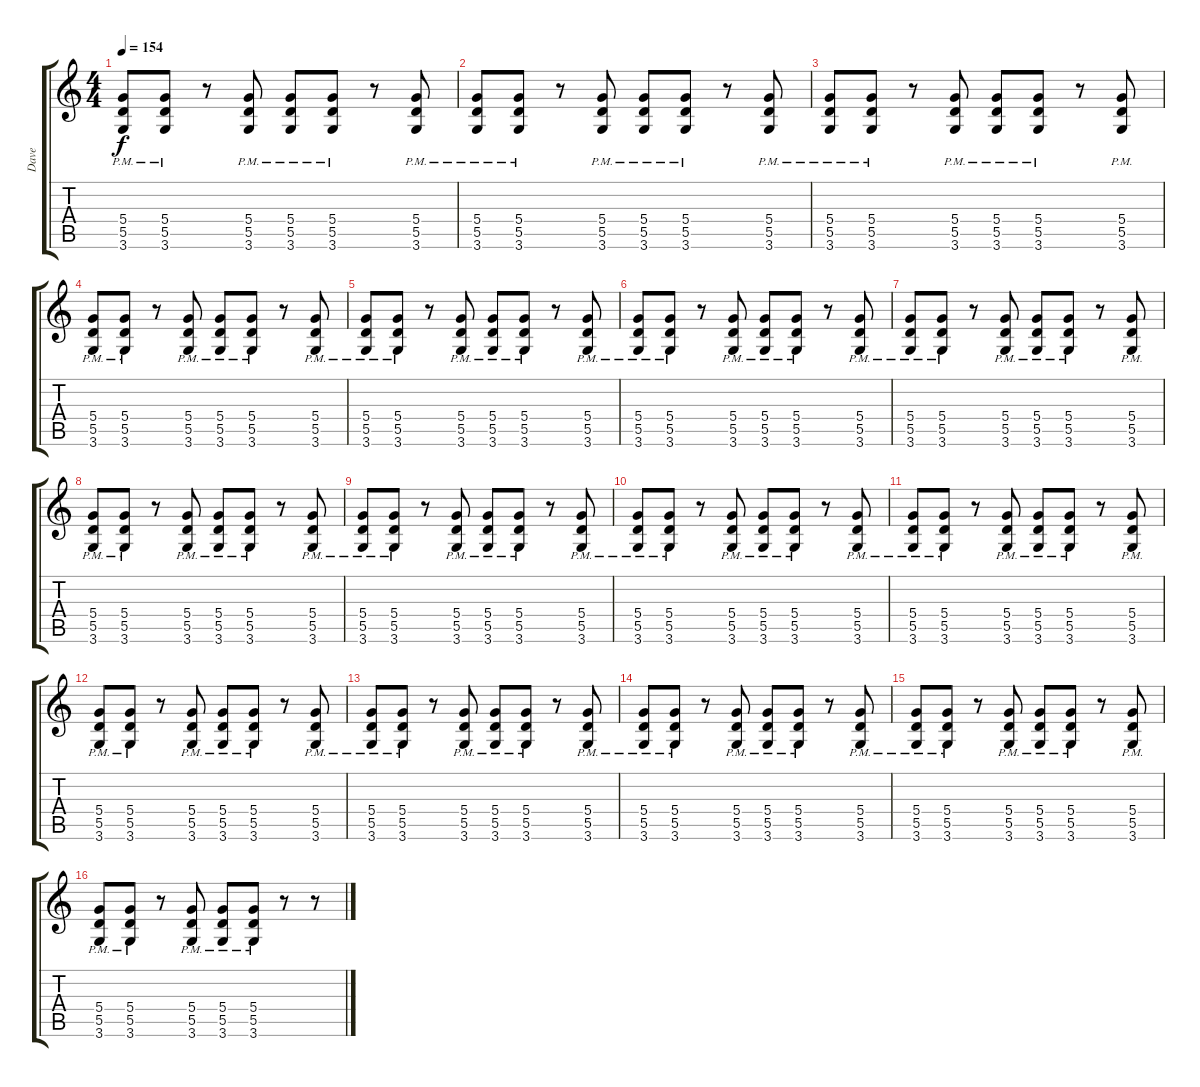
\track ("Dave" "Dave") {instrument overdrivenguitar}
\staff {score tabs}
\tuning (E4 B3 G3 D3 A2 E2) {hide}
\ts (4 4)
\tempo 154
\clef g2
\ks c
(5.4{pm} 5.5{pm} 3.6{pm}).8{dy f} (5.4{pm} 5.5{pm} 3.6{pm}).8 r.8 (5.4{pm} 5.5{pm} 3.6{pm}).8 (5.4{pm} 5.5{pm} 3.6{pm}).8 (5.4{pm} 5.5{pm} 3.6{pm}).8 r.8 (5.4{pm} 5.5{pm} 3.6{pm}).8 |
(5.4{pm} 5.5{pm} 3.6{pm}).8 (5.4{pm} 5.5{pm} 3.6{pm}).8 r.8 (5.4{pm} 5.5{pm} 3.6{pm}).8 (5.4{pm} 5.5{pm} 3.6{pm}).8 (5.4{pm} 5.5{pm} 3.6{pm}).8 r.8 (5.4{pm} 5.5{pm} 3.6{pm}).8 |
(5.4{pm} 5.5{pm} 3.6{pm}).8 (5.4{pm} 5.5{pm} 3.6{pm}).8 r.8 (5.4{pm} 5.5{pm} 3.6{pm}).8 (5.4{pm} 5.5{pm} 3.6{pm}).8 (5.4{pm} 5.5{pm} 3.6{pm}).8 r.8 (5.4{pm} 5.5{pm} 3.6{pm}).8 |
(5.4{pm} 5.5{pm} 3.6{pm}).8 (5.4{pm} 5.5{pm} 3.6{pm}).8 r.8 (5.4{pm} 5.5{pm} 3.6{pm}).8 (5.4{pm} 5.5{pm} 3.6{pm}).8 (5.4{pm} 5.5{pm} 3.6{pm}).8 r.8 (5.4{pm} 5.5{pm} 3.6{pm}).8 |
(5.4{pm} 5.5{pm} 3.6{pm}).8 (5.4{pm} 5.5{pm} 3.6{pm}).8 r.8 (5.4{pm} 5.5{pm} 3.6{pm}).8 (5.4{pm} 5.5{pm} 3.6{pm}).8 (5.4{pm} 5.5{pm} 3.6{pm}).8 r.8 (5.4{pm} 5.5{pm} 3.6{pm}).8 |
(5.4{pm} 5.5{pm} 3.6{pm}).8 (5.4{pm} 5.5{pm} 3.6{pm}).8 r.8 (5.4{pm} 5.5{pm} 3.6{pm}).8 (5.4{pm} 5.5{pm} 3.6{pm}).8 (5.4{pm} 5.5{pm} 3.6{pm}).8 r.8 (5.4{pm} 5.5{pm} 3.6{pm}).8 |
(5.4{pm} 5.5{pm} 3.6{pm}).8 (5.4{pm} 5.5{pm} 3.6{pm}).8 r.8 (5.4{pm} 5.5{pm} 3.6{pm}).8 (5.4{pm} 5.5{pm} 3.6{pm}).8 (5.4{pm} 5.5{pm} 3.6{pm}).8 r.8 (5.4{pm} 5.5{pm} 3.6{pm}).8 |
(5.4{pm} 5.5{pm} 3.6{pm}).8 (5.4{pm} 5.5{pm} 3.6{pm}).8 r.8 (5.4{pm} 5.5{pm} 3.6{pm}).8 (5.4{pm} 5.5{pm} 3.6{pm}).8 (5.4{pm} 5.5{pm} 3.6{pm}).8 r.8 (5.4{pm} 5.5{pm} 3.6{pm}).8 |
(5.4{pm} 5.5{pm} 3.6{pm}).8 (5.4{pm} 5.5{pm} 3.6{pm}).8 r.8 (5.4{pm} 5.5{pm} 3.6{pm}).8 (5.4{pm} 5.5{pm} 3.6{pm}).8 (5.4{pm} 5.5{pm} 3.6{pm}).8 r.8 (5.4{pm} 5.5{pm} 3.6{pm}).8 |
(5.4{pm} 5.5{pm} 3.6{pm}).8 (5.4{pm} 5.5{pm} 3.6{pm}).8 r.8 (5.4{pm} 5.5{pm} 3.6{pm}).8 (5.4{pm} 5.5{pm} 3.6{pm}).8 (5.4{pm} 5.5{pm} 3.6{pm}).8 r.8 (5.4{pm} 5.5{pm} 3.6{pm}).8 |
(5.4{pm} 5.5{pm} 3.6{pm}).8 (5.4{pm} 5.5{pm} 3.6{pm}).8 r.8 (5.4{pm} 5.5{pm} 3.6{pm}).8 (5.4{pm} 5.5{pm} 3.6{pm}).8 (5.4{pm} 5.5{pm} 3.6{pm}).8 r.8 (5.4{pm} 5.5{pm} 3.6{pm}).8 |
(5.4{pm} 5.5{pm} 3.6{pm}).8 (5.4{pm} 5.5{pm} 3.6{pm}).8 r.8 (5.4{pm} 5.5{pm} 3.6{pm}).8 (5.4{pm} 5.5{pm} 3.6{pm}).8 (5.4{pm} 5.5{pm} 3.6{pm}).8 r.8 (5.4{pm} 5.5{pm} 3.6{pm}).8 |
(5.4{pm} 5.5{pm} 3.6{pm}).8 (5.4{pm} 5.5{pm} 3.6{pm}).8 r.8 (5.4{pm} 5.5{pm} 3.6{pm}).8 (5.4{pm} 5.5{pm} 3.6{pm}).8 (5.4{pm} 5.5{pm} 3.6{pm}).8 r.8 (5.4{pm} 5.5{pm} 3.6{pm}).8 |
(5.4{pm} 5.5{pm} 3.6{pm}).8 (5.4{pm} 5.5{pm} 3.6{pm}).8 r.8 (5.4{pm} 5.5{pm} 3.6{pm}).8 (5.4{pm} 5.5{pm} 3.6{pm}).8 (5.4{pm} 5.5{pm} 3.6{pm}).8 r.8 (5.4{pm} 5.5{pm} 3.6{pm}).8 |
(5.4{pm} 5.5{pm} 3.6{pm}).8 (5.4{pm} 5.5{pm} 3.6{pm}).8 r.8 (5.4{pm} 5.5{pm} 3.6{pm}).8 (5.4{pm} 5.5{pm} 3.6{pm}).8 (5.4{pm} 5.5{pm} 3.6{pm}).8 r.8 (5.4{pm} 5.5{pm} 3.6{pm}).8 |
(5.4{pm} 5.5{pm} 3.6{pm}).8 (5.4{pm} 5.5{pm} 3.6{pm}).8 r.8 (5.4{pm} 5.5{pm} 3.6{pm}).8 (5.4{pm} 5.5{pm} 3.6{pm}).8 (5.4{pm} 5.5{pm} 3.6{pm}).8 r.8 r.8
